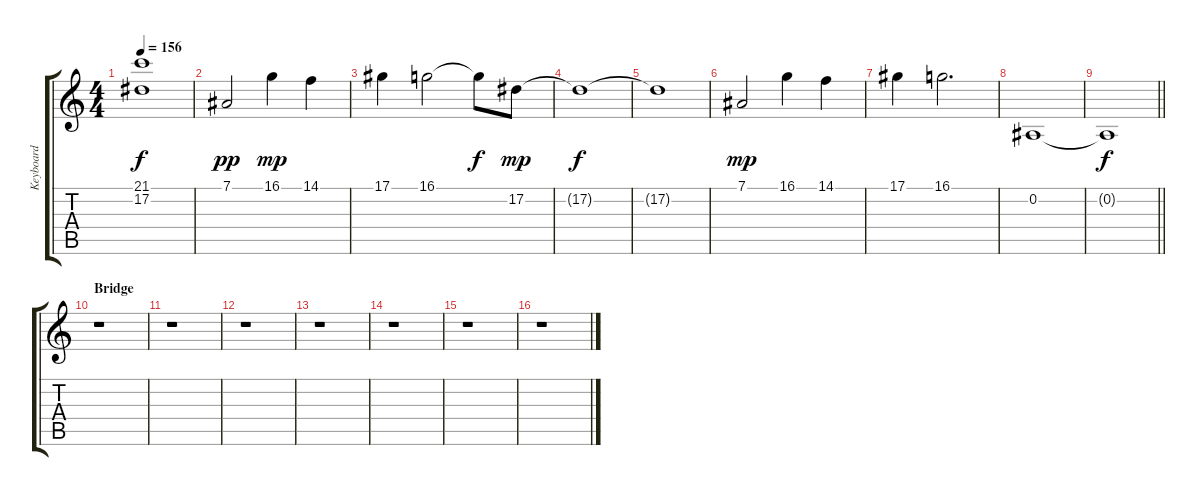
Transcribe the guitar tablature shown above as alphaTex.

\track ("Keyboard" "Keyboard") {instrument lead1square}
\staff {score tabs}
\tuning (Eb4 Bb3 Gb3 Db3 Ab2 Eb2) {hide}
\ts (4 4)
\tempo 156
\clef g2
\ks c
(21.1{t} 17.2{t}).1{dy f} |
7.1.2{dy pp volume 16 instrument lead1square} 16.1.4{dy mp} 14.1.4 |
17.1.4 16.1.2 16.1{t}.8{dy f} 17.2.8{dy mp} |
17.2{t}.1{dy f} |
17.2{t}.1 |
7.1.2{dy mp} 16.1.4 14.1.4 |
17.1.4 16.1.2{d} |
0.2.1 |
\barLineRight lightlight
0.2{t}.1{dy f} |
\section ("" "Bridge")
r.1 |
r.1 |
r.1 |
r.1 |
r.1 |
r.1 |
r.1
